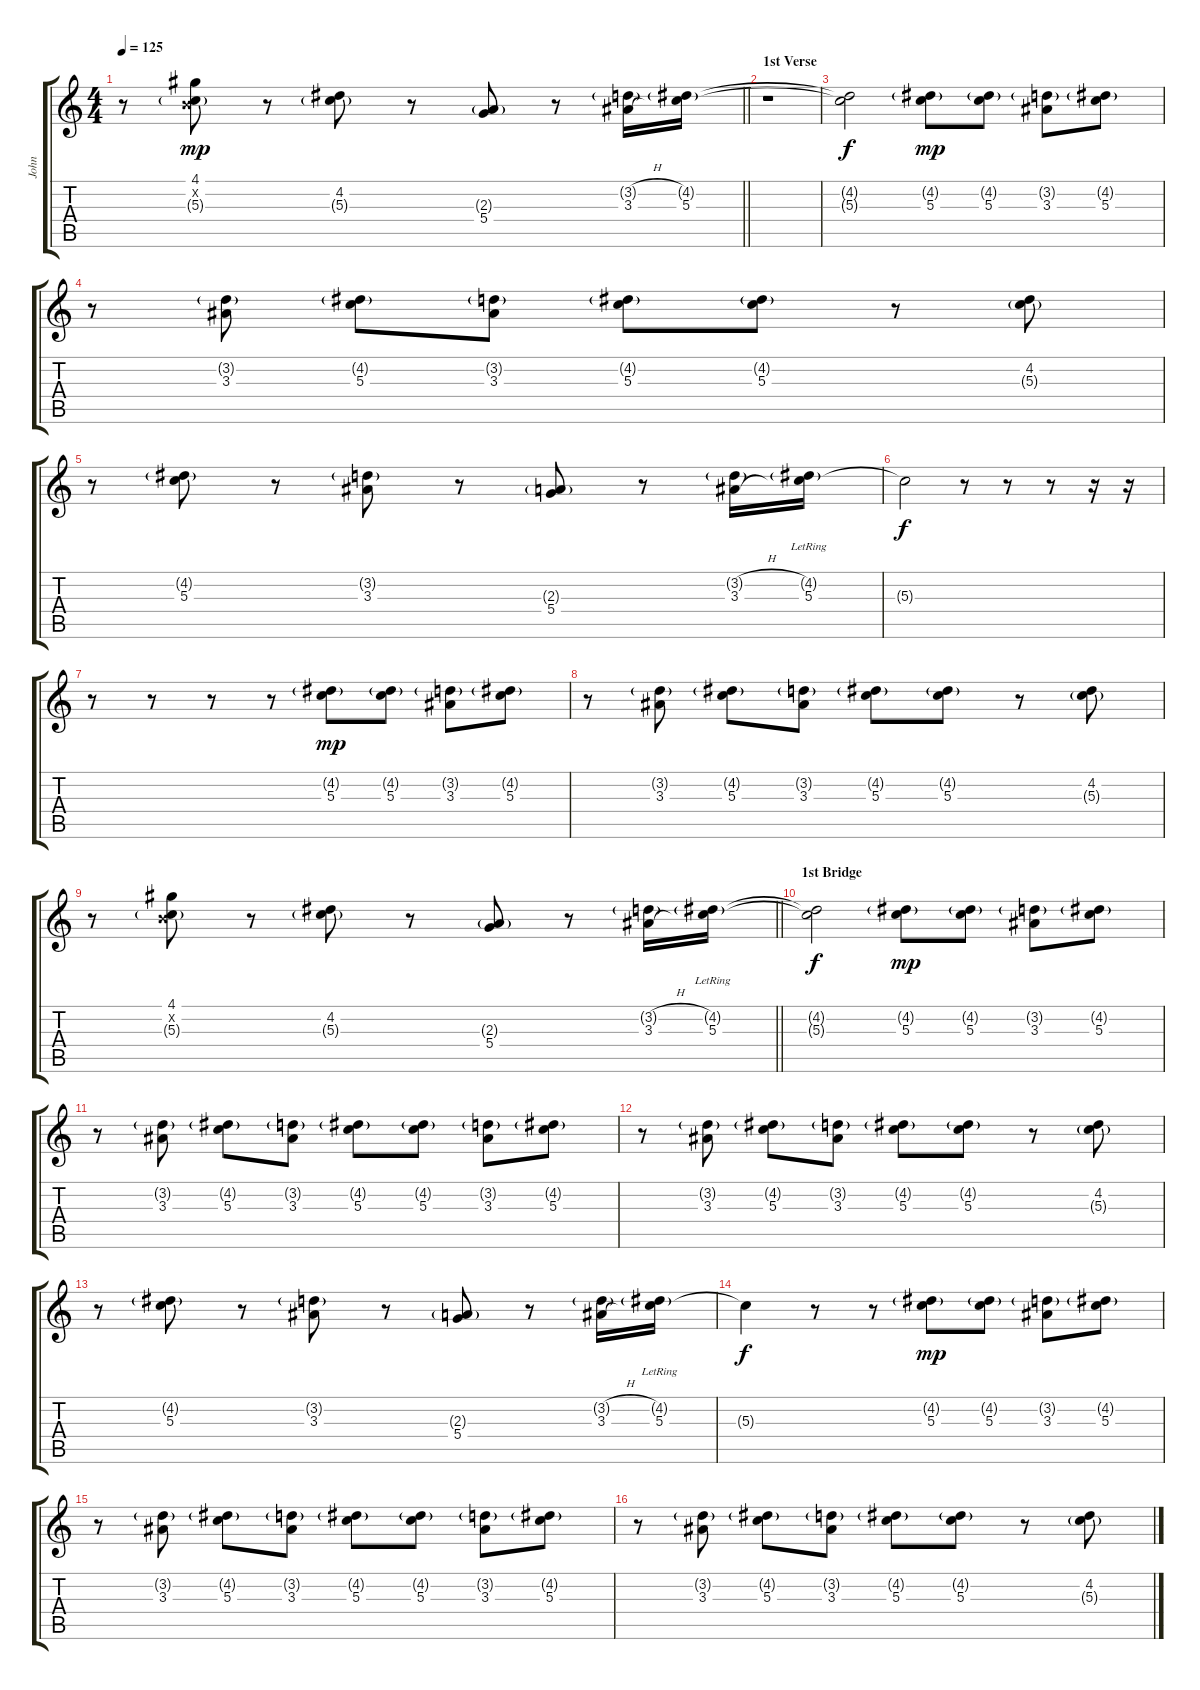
\track ("John" "John") {instrument electricguitarclean}
\staff {score tabs}
\tuning (E4 B3 G3 D3 A2 E2) {hide}
\ts (4 4)
\tempo 125
\clef g2
\barLineRight lightlight
\ks c
r.8{dy mp} (4.1 0.2{x} 5.3{g}).8 r.8 (4.2 5.3{g}).8 r.8 (2.3{g} 5.4).8 r.8 (3.2{h g} 3.3{h}).16 (4.2{g} 5.3).16 |
\section ("" "1st Verse")
r.1 |
(4.2{t} 5.3{t}).2{dy f} (4.2{g} 5.3).8{dy mp} (4.2{g} 5.3).8 (3.2{g} 3.3).8 (4.2{g} 5.3).8 |
r.8 (3.2{g} 3.3).8 (4.2{g} 5.3).8 (3.2{g} 3.3).8 (4.2{g} 5.3).8 (4.2{g} 5.3).8 r.8 (4.2 5.3{g}).8 |
r.8 (4.2{g} 5.3).8 r.8 (3.2{g} 3.3).8 r.8 (2.3{g} 5.4).8 r.8 (3.2{h g} 3.3{h}).16 (4.2{g} 5.3{lr}).16 |
5.3{t}.2{dy f} r.8 r.8 r.8 r.16 r.16 |
r.8 r.8 r.8 r.8 (4.2{g} 5.3).8{dy mp} (4.2{g} 5.3).8 (3.2{g} 3.3).8 (4.2{g} 5.3).8 |
r.8 (3.2{g} 3.3).8 (4.2{g} 5.3).8 (3.2{g} 3.3).8 (4.2{g} 5.3).8 (4.2{g} 5.3).8 r.8 (4.2 5.3{g}).8 |
\barLineRight lightlight
r.8 (4.1 0.2{x} 5.3{g}).8 r.8 (4.2 5.3{g}).8 r.8 (2.3{g} 5.4).8 r.8 (3.2{h g} 3.3{h}).16 (4.2{g} 5.3{lr}).16 |
\section ("" "1st Bridge")
(4.2{t} 5.3{t}).2{dy f} (4.2{g} 5.3).8{dy mp} (4.2{g} 5.3).8 (3.2{g} 3.3).8 (4.2{g} 5.3).8 |
r.8 (3.2{g} 3.3).8 (4.2{g} 5.3).8 (3.2{g} 3.3).8 (4.2{g} 5.3).8 (4.2{g} 5.3).8 (3.2{g} 3.3).8 (4.2{g} 5.3).8 |
r.8 (3.2{g} 3.3).8 (4.2{g} 5.3).8 (3.2{g} 3.3).8 (4.2{g} 5.3).8 (4.2{g} 5.3).8 r.8 (4.2 5.3{g}).8 |
r.8 (4.2{g} 5.3).8 r.8 (3.2{g} 3.3).8 r.8 (2.3{g} 5.4).8 r.8 (3.2{h g} 3.3{h}).16 (4.2{g} 5.3{lr}).16 |
5.3{t}.4{dy f} r.8 r.8 (4.2{g} 5.3).8{dy mp} (4.2{g} 5.3).8 (3.2{g} 3.3).8 (4.2{g} 5.3).8 |
r.8 (3.2{g} 3.3).8 (4.2{g} 5.3).8 (3.2{g} 3.3).8 (4.2{g} 5.3).8 (4.2{g} 5.3).8 (3.2{g} 3.3).8 (4.2{g} 5.3).8 |
r.8 (3.2{g} 3.3).8 (4.2{g} 5.3).8 (3.2{g} 3.3).8 (4.2{g} 5.3).8 (4.2{g} 5.3).8 r.8 (4.2 5.3{g}).8
